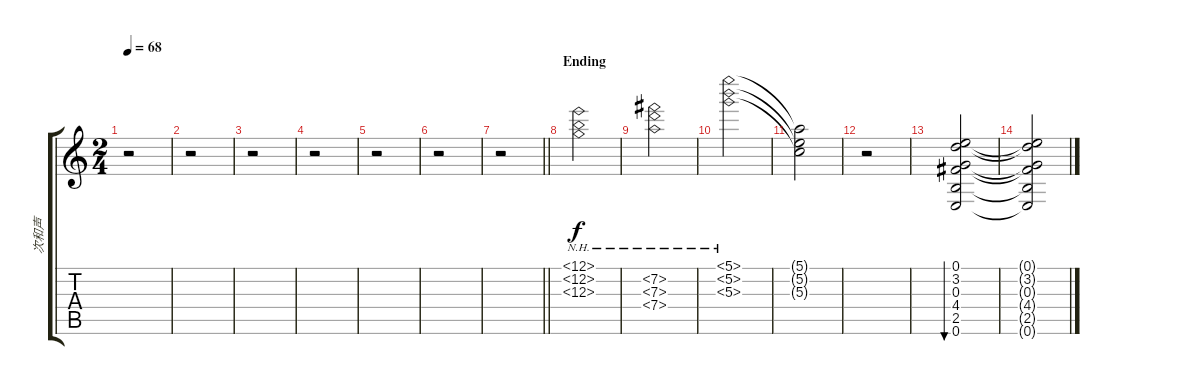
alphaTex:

\track ("次和声" "次和声") {instrument acousticguitarsteel}
\staff {score tabs}
\tuning (E4 B3 G3 D3 A2 E2) {hide}
\ts (2 4)
\tempo 68
\clef g2
\ks c
r.2{dy f} |
r.2 |
r.2 |
r.2 |
r.2 |
r.2 |
\barLineRight lightlight
r.2 |
\section ("" "Ending")
(12.1{nh} 12.2{nh} 12.3{nh}).2 |
(7.2{nh} 7.3{nh} 7.4{nh}).2 |
(5.1{nh} 5.2{nh} 5.3{nh}).2 |
(5.1{t} 5.2{t} 5.3{t}).2 |
r.2 |
(0.1 3.2 0.3 4.4 2.5 0.6).2{bu 480} |
(0.1{t} 3.2{t} 0.3{t} 4.4{t} 2.5{t} 0.6{t}).2
